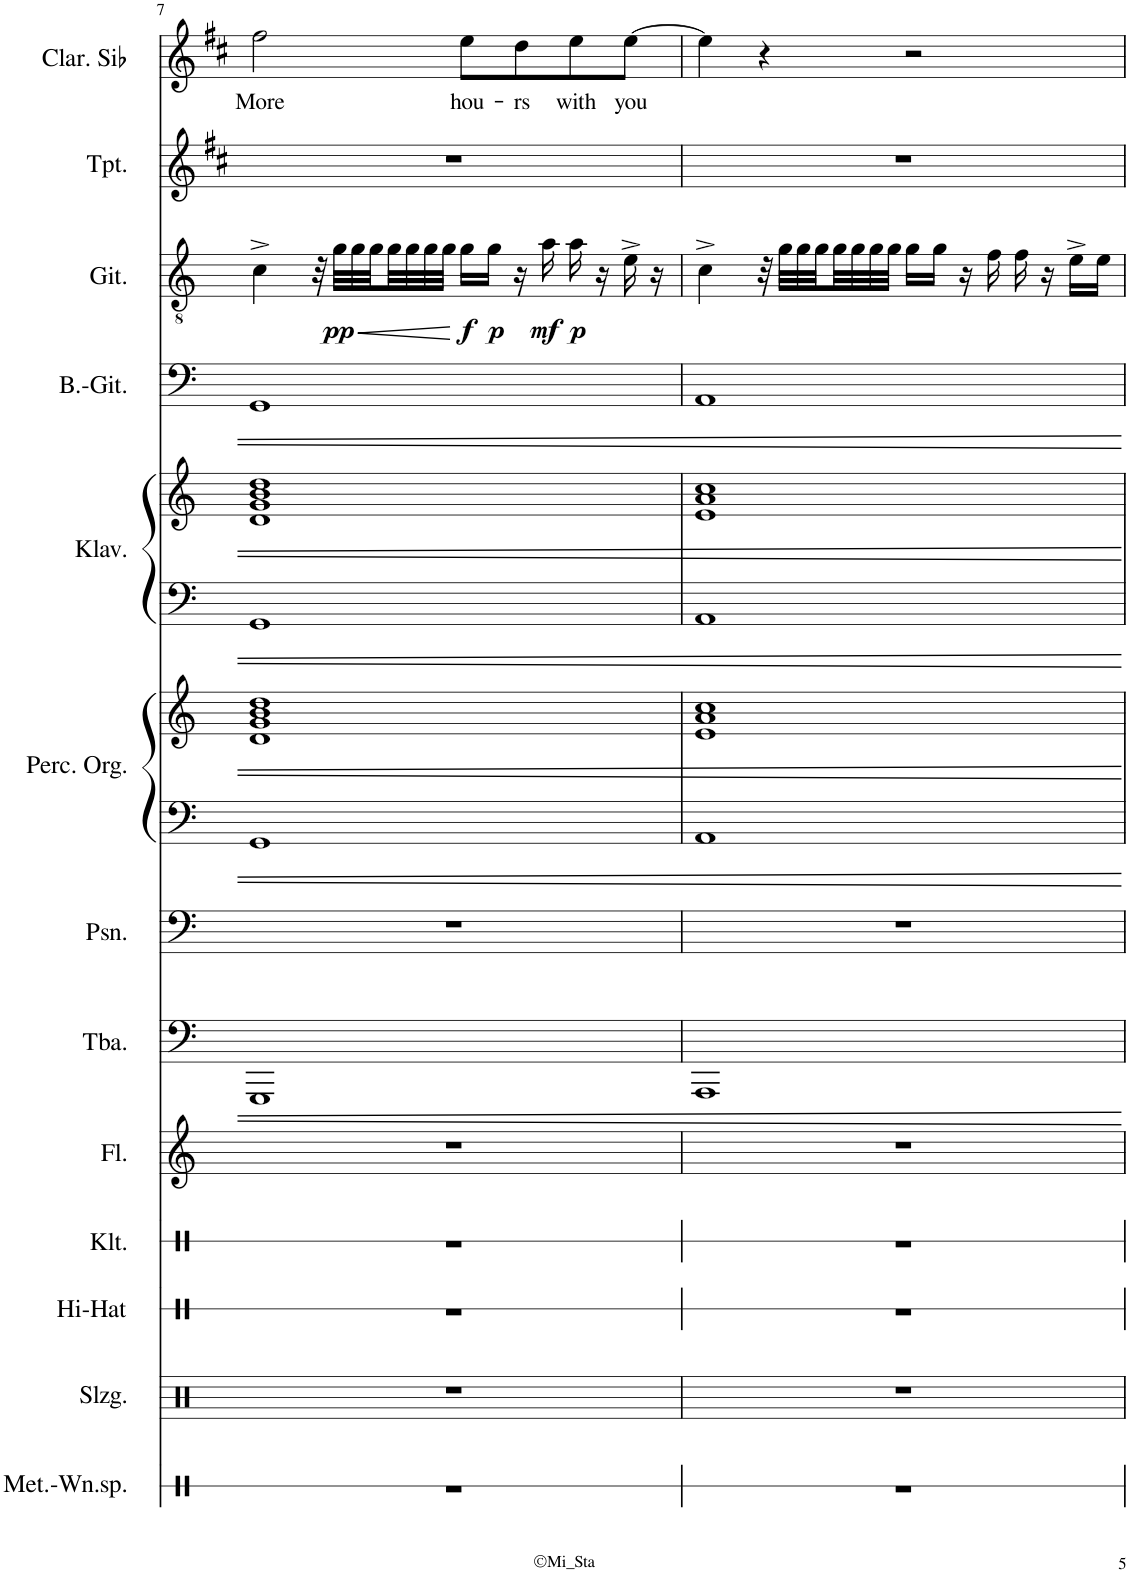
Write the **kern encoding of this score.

**kern	**kern	**kern	**kern	**kern	**kern	**kern	**kern	**kern	**kern	**kern	**kern	**kern	**dynam	**kern	**kern	**text
*part13	*part12	*part11	*part10	*part9	*part8	*part7	*part6	*part6	*part5	*part5	*part4	*part3	*part3	*part2	*part1	*part1
*staff15	*staff14	*staff13	*staff12	*staff11	*staff10	*staff9	*staff8	*staff7	*staff6	*staff5	*staff4	*staff3	*staff3	*staff2	*staff1	*staff1
*I"Metall-Windspiel	*I"Schlagzeug	*I"Hi-Hat	*I"Klatschen	*I"Flöte	*I"Tuba	*I"Posaune	*I"Percussive Organ	*	*I"Klavier	*	*I"Bass Gitarre	*I"Akustische Gitarre	*	*I"Trompete	*I"Clarinette en Sib	*
*I'Met.-Wn.sp.	*I'Slzg.	*I'Hi-Hat	*I'Klt.	*I'Fl.	*I'Tba.	*I'Psn.	*I'Perc. Org.	*	*I'Klav.	*	*I'B.-Git.	*I'Git.	*	*I'Tpt.	*I'Clar. Sib	*
!!LO:PB:g=z
*clefX	*clefX	*clefX	*clefX	*clefG2	*clefF4	*clefF4	*clefF4	*clefG2	*clefF4	*clefG2	*clefF4	*clefGv2	*	*clefG2	*clefG2	*
*	*	*	*	*	*	*	*	*	*	*	*Trd7c12	*	*	*Trd1c2	*Trd1c2	*
*k[]	*k[]	*k[]	*k[]	*k[]	*k[]	*k[]	*k[]	*k[]	*k[]	*k[]	*k[]	*k[]	*	*k[f#c#]	*k[f#c#]	*
*M4/4	*M4/4	*M4/4	*M4/4	*M4/4	*M4/4	*M4/4	*M4/4	*M4/4	*M4/4	*M4/4	*M4/4	*M4/4	*	*M4/4	*M4/4	*
=7	=7	=7	=7	=7	=7	=7	=7	=7	=7	=7	=7	=7	=7	=7	=7	=7
!	!	!	!	!	!	!	!	!	!	!	!	!	!	!	!	!LO:LY:b
1r	1r	1r	1r	1r	1GGG	1r	1GG	1d 1g 1b 1dd	1GG	1d 1g 1b 1dd	1GG	4c^\	.	1r	2ff#\	More
.	.	.	.	.	.	.	.	.	.	.	.	32r	.	.	.	.
!	!	!	!	!	!	!	!	!	!	!	!	!	!LO:HP:b	!	!	!
!	!	!	!	!	!	!	!	!	!	!	!	!	!LO:DY:n=1:b	!	!	!
.	.	.	.	.	.	.	.	.	.	.	.	32g\LLL	< pp	.	.	.
.	.	.	.	.	.	.	.	.	.	.	.	32g\	.	.	.	.
.	.	.	.	.	.	.	.	.	.	.	.	32g\	.	.	.	.
.	.	.	.	.	.	.	.	.	.	.	.	32g\	.	.	.	.
.	.	.	.	.	.	.	.	.	.	.	.	32g\	.	.	.	.
.	.	.	.	.	.	.	.	.	.	.	.	32g\	.	.	.	.
.	.	.	.	.	.	.	.	.	.	.	.	32g\JJJ	.	.	.	.
!	!	!	!	!	!	!	!	!	!	!	!	!	!LO:DY:n=2:b	!	!	!LO:LY:b
.	.	.	.	.	.	.	.	.	.	.	.	16g\LL	[ f	.	8ee\L	hou-
!	!	!	!	!	!	!	!	!	!	!	!	!	!LO:DY:n=3:b	!	!	!
.	.	.	.	.	.	.	.	.	.	.	.	16g\JJ	p	.	.	.
!	!	!	!	!	!	!	!	!	!	!	!	!	!	!	!	!LO:LY:b
.	.	.	.	.	.	.	.	.	.	.	.	16r	.	.	8dd\	-rs
!	!	!	!	!	!	!	!	!	!	!	!	!	!LO:DY:n=4:b	!	!	!
.	.	.	.	.	.	.	.	.	.	.	.	16a\	mf	.	.	.
!	!	!	!	!	!	!	!	!	!	!	!	!	!LO:DY:n=5:b	!	!	!LO:LY:b
.	.	.	.	.	.	.	.	.	.	.	.	16a\	p	.	8ee\	with
.	.	.	.	.	.	.	.	.	.	.	.	16r	.	.	.	.
!	!	!	!	!	!	!	!	!	!	!	!	!	!	!	!	!LO:LY:b
.	.	.	.	.	.	.	.	.	.	.	.	16e^\	.	.	[8ee\J	you
.	.	.	.	.	.	.	.	.	.	.	.	16r	.	.	.	.
=8	=8	=8	=8	=8	=8	=8	=8	=8	=8	=8	=8	=8	=8	=8	=8	=8
1r	1r	1r	1r	1r	1AAA	1r	1AA	1e 1a 1cc	1AA	1e 1a 1cc	1AA	4c^\	.	1r	4ee\]	.
.	.	.	.	.	.	.	.	.	.	.	.	32r	.	.	4r	.
.	.	.	.	.	.	.	.	.	.	.	.	32g\LLL	.	.	.	.
.	.	.	.	.	.	.	.	.	.	.	.	32g\	.	.	.	.
.	.	.	.	.	.	.	.	.	.	.	.	32g\	.	.	.	.
.	.	.	.	.	.	.	.	.	.	.	.	32g\	.	.	.	.
.	.	.	.	.	.	.	.	.	.	.	.	32g\	.	.	.	.
.	.	.	.	.	.	.	.	.	.	.	.	32g\	.	.	.	.
.	.	.	.	.	.	.	.	.	.	.	.	32g\JJJ	.	.	.	.
.	.	.	.	.	.	.	.	.	.	.	.	16g\LL	.	.	2r	.
.	.	.	.	.	.	.	.	.	.	.	.	16g\JJ	.	.	.	.
.	.	.	.	.	.	.	.	.	.	.	.	16r	.	.	.	.
.	.	.	.	.	.	.	.	.	.	.	.	16f\	.	.	.	.
.	.	.	.	.	.	.	.	.	.	.	.	16f\	.	.	.	.
.	.	.	.	.	.	.	.	.	.	.	.	16r	.	.	.	.
.	.	.	.	.	.	.	.	.	.	.	.	16e^\LL	.	.	.	.
.	.	.	.	.	.	.	.	.	.	.	.	16e\JJ	.	.	.	.
=	=	=	=	=	=	=	=	=	=	=	=	=	=	=	=	=
*-	*-	*-	*-	*-	*-	*-	*-	*-	*-	*-	*-	*-	*-	*-	*-	*-
